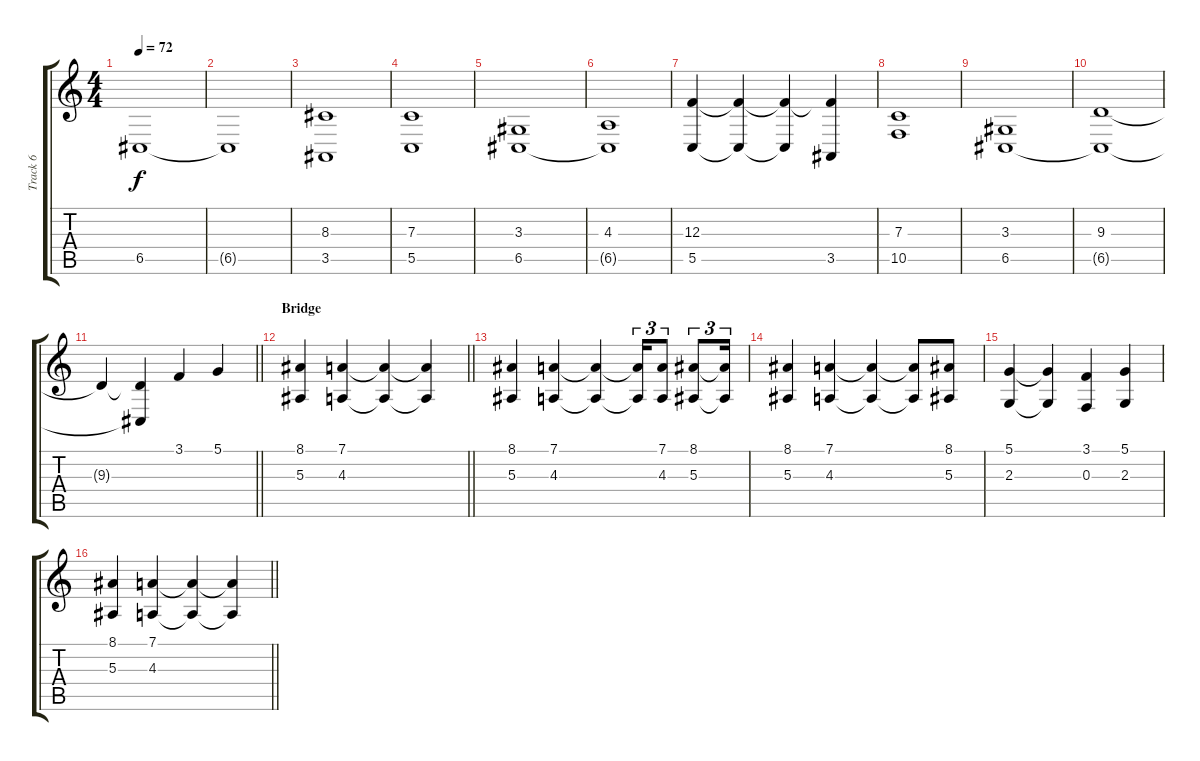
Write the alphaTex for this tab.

\track ("Track 6" "Track 6") {instrument stringensemble1}
\staff {score tabs}
\tuning (D4 A3 F3 C3 G2 C2) {hide}
\ts (4 4)
\tempo 72
\clef g2
\ks c
6.5.1{dy f} |
6.5{t}.1 |
(8.3 3.5).1 |
(7.3 5.5).1 |
(3.3 6.5).1 |
(4.3 6.5{t}).1 |
(12.3 5.5).4 (12.3{t} 5.5{t}).4 (12.3{t} 5.5{t}).4 (12.3{t} 3.5).4 |
(7.3 10.5).1 |
(3.3 6.5).1 |
(9.3 6.5{t}).1 |
\barLineRight lightlight
9.3{t}.4 (9.3{t} 6.5{t}).4 3.1.4 5.1.4 |
\section ("" "Bridge")
\barLineRight lightlight
(8.1 5.3).4 (7.1 4.3).4 (7.1{t} 4.3{t}).4 (7.1{t} 4.3{t}).4 |
(8.1 5.3).4 (7.1 4.3).4 (7.1{t} 4.3{t}).4 (7.1{t} 4.3{t}).16{tu (3 2)} (7.1 4.3).8{tu (3 2)} (8.1 5.3).8{tu (3 2)} (8.1{t} 5.3{t}).16{tu (3 2)} |
(8.1 5.3).4 (7.1 4.3).4 (7.1{t} 4.3{t}).4 (7.1{t} 4.3{t}).8 (8.1 5.3).8 |
(5.1 2.3).4 (5.1{t} 2.3{t}).4 (3.1 0.3).4 (5.1 2.3).4 |
\barLineRight lightlight
(8.1 5.3).4 (7.1 4.3).4 (7.1{t} 4.3{t}).4 (7.1{t} 4.3{t}).4
